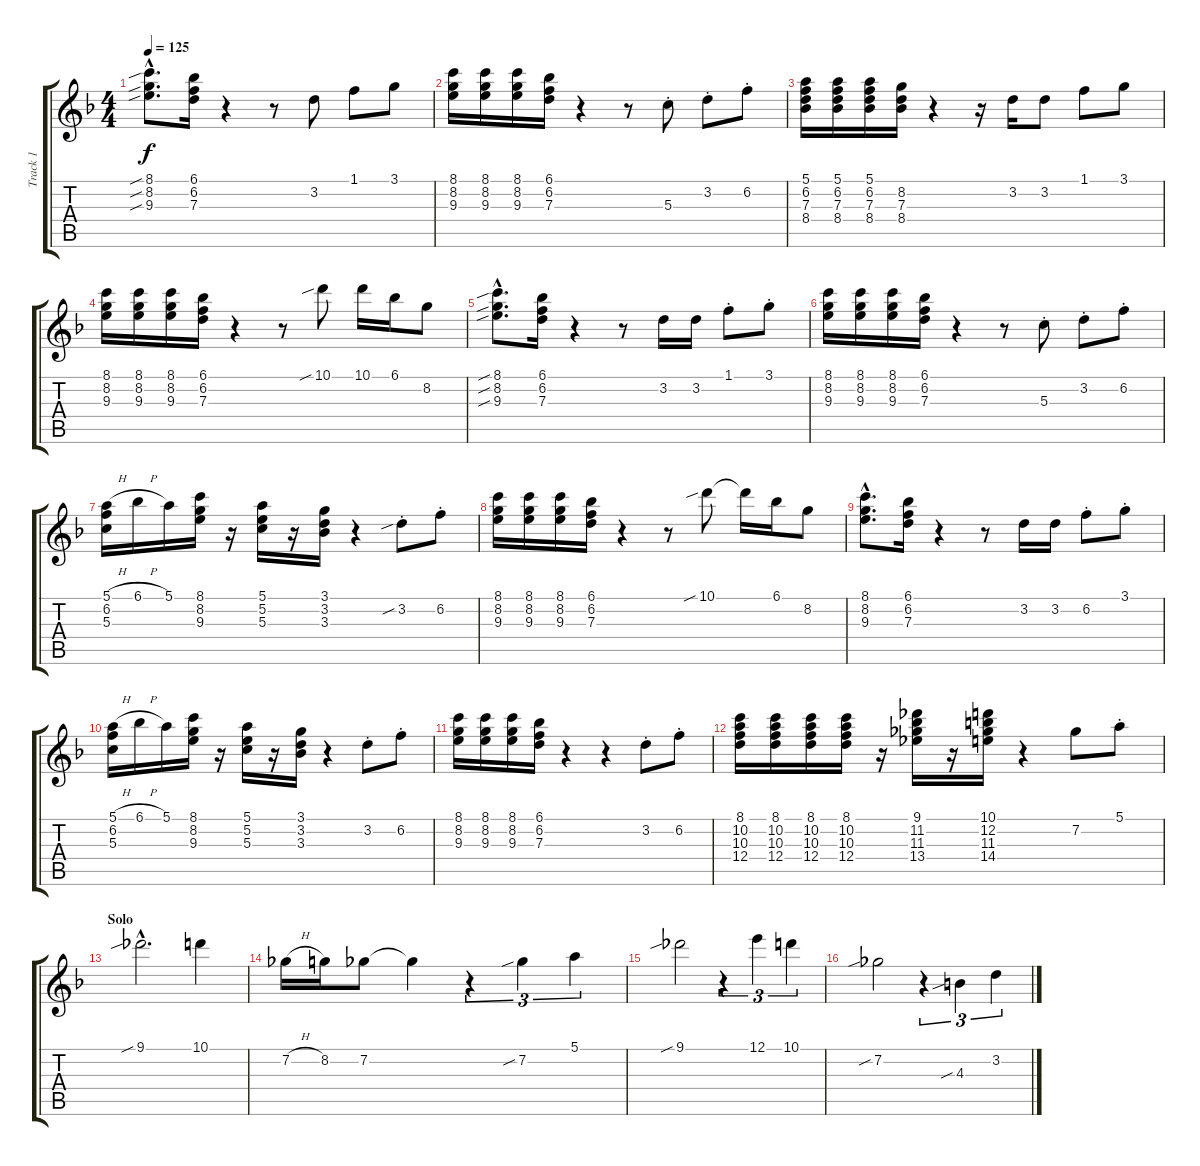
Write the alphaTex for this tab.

\track ("Track 1" "Track 1") {instrument electricguitarjazz}
\staff {score tabs}
\tuning (E4 B3 G3 D3 A2 E2) {hide}
\ts (4 4)
\tempo 125
\clef g2
\ks f
(8.1{sib hac} 8.2{sib hac} 9.3{sib hac}).8{d dy f} (6.1 6.2 7.3).16 r.4 r.8 3.2.8 1.1.8 3.1.8 |
(8.1 8.2 9.3).16 (8.1 8.2 9.3).16 (8.1 8.2 9.3).16 (6.1 6.2 7.3).16 r.4 r.8 5.3{st}.8 3.2{st}.8 6.2{st}.8 |
(5.1 6.2 7.3 8.4).16 (5.1 6.2 7.3 8.4).16 (5.1 6.2 7.3 8.4).16 (8.2 7.3 8.4).16 r.4 r.16 3.2.16 3.2.8 1.1.8 3.1.8 |
(8.1 8.2 9.3).16 (8.1 8.2 9.3).16 (8.1 8.2 9.3).16 (6.1 6.2 7.3).16 r.4 r.8 10.1{sib}.8 10.1.16 6.1.16 8.2.8 |
(8.1{sib hac} 8.2{sib hac} 9.3{sib hac}).8{d} (6.1 6.2 7.3).16 r.4 r.8 3.2.16 3.2.16 1.1{st}.8 3.1{st}.8 |
(8.1 8.2 9.3).16 (8.1 8.2 9.3).16 (8.1 8.2 9.3).16 (6.1 6.2 7.3).16 r.4 r.8 5.3{st}.8 3.2{st}.8 6.2{st}.8 |
(5.1{h} 6.2 5.3).16 6.1{h}.16 5.1.16 (8.1 8.2 9.3).16 r.16 (5.1 5.2 5.3).16 r.16 (3.1 3.2 3.3).16 r.4 3.2{sib st}.8 6.2{st}.8 |
(8.1 8.2 9.3).16 (8.1 8.2 9.3).16 (8.1 8.2 9.3).16 (6.1 6.2 7.3).16 r.4 r.8 10.1{sib}.8 10.1{t}.16 6.1.16 8.2.8 |
(8.1{hac} 8.2{hac} 9.3{hac}).8{d} (6.1 6.2 7.3).16 r.4 r.8 3.2.16 3.2.16 6.2{st}.8 3.1{st}.8 |
(5.1{h} 6.2 5.3).16 6.1{h}.16 5.1.16 (8.1 8.2 9.3).16 r.16 (5.1 5.2 5.3).16 r.16 (3.1 3.2 3.3).16 r.4 3.2{st}.8 6.2{st}.8 |
(8.1 8.2 9.3).16 (8.1 8.2 9.3).16 (8.1 8.2 9.3).16 (6.1 6.2 7.3).16 r.4 r.4 3.2{st}.8 6.2{st}.8 |
(8.1 10.2 10.3 12.4).16 (8.1 10.2 10.3 12.4).16 (8.1 10.2 10.3 12.4).16 (8.1 10.2 10.3 12.4).16 r.16 (9.1 11.2 11.3 13.4).16 r.16 (10.1 12.2 11.3 14.4).16 r.4 7.2.8 5.1{st}.8 |
\section ("" "Solo")
9.1{sib hac}.2{d} 10.1.4 |
7.2{h}.16 8.2.16 7.2.8 7.2{t}.4 r.4{tu (3 2)} 7.2{sib}.4{tu (3 2)} 5.1.4{tu (3 2)} |
9.1{sib}.2 r.4{tu (3 2)} 12.1.4{tu (3 2)} 10.1.4{tu (3 2)} |
7.2{sib}.2 r.4{tu (3 2)} 4.3{sib}.4{tu (3 2)} 3.2.4{tu (3 2)}
